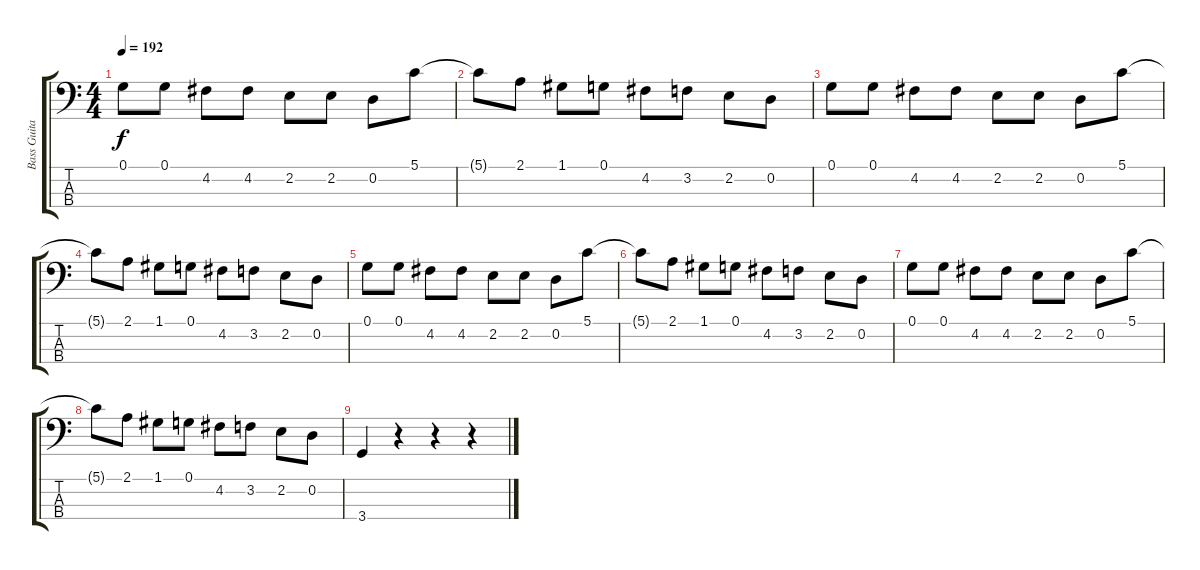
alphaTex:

\track ("Bass Guitar" "Bass Guita") {instrument electricbasspick}
\staff {score tabs}
\tuning (G2 D2 A1 E1) {hide}
\ts (4 4)
\tempo 192
\clef f4
\ks c
0.1.8{dy f} 0.1.8 4.2.8 4.2.8 2.2.8 2.2.8 0.2.8 5.1.8 |
5.1{t}.8 2.1.8 1.1.8 0.1.8 4.2.8 3.2.8 2.2.8 0.2.8 |
0.1.8 0.1.8 4.2.8 4.2.8 2.2.8 2.2.8 0.2.8 5.1.8 |
5.1{t}.8 2.1.8 1.1.8 0.1.8 4.2.8 3.2.8 2.2.8 0.2.8 |
0.1.8 0.1.8 4.2.8 4.2.8 2.2.8 2.2.8 0.2.8 5.1.8 |
5.1{t}.8 2.1.8 1.1.8 0.1.8 4.2.8 3.2.8 2.2.8 0.2.8 |
0.1.8 0.1.8 4.2.8 4.2.8 2.2.8 2.2.8 0.2.8 5.1.8 |
5.1{t}.8 2.1.8 1.1.8 0.1.8 4.2.8 3.2.8 2.2.8 0.2.8 |
3.4.4 r.4 r.4 r.4
